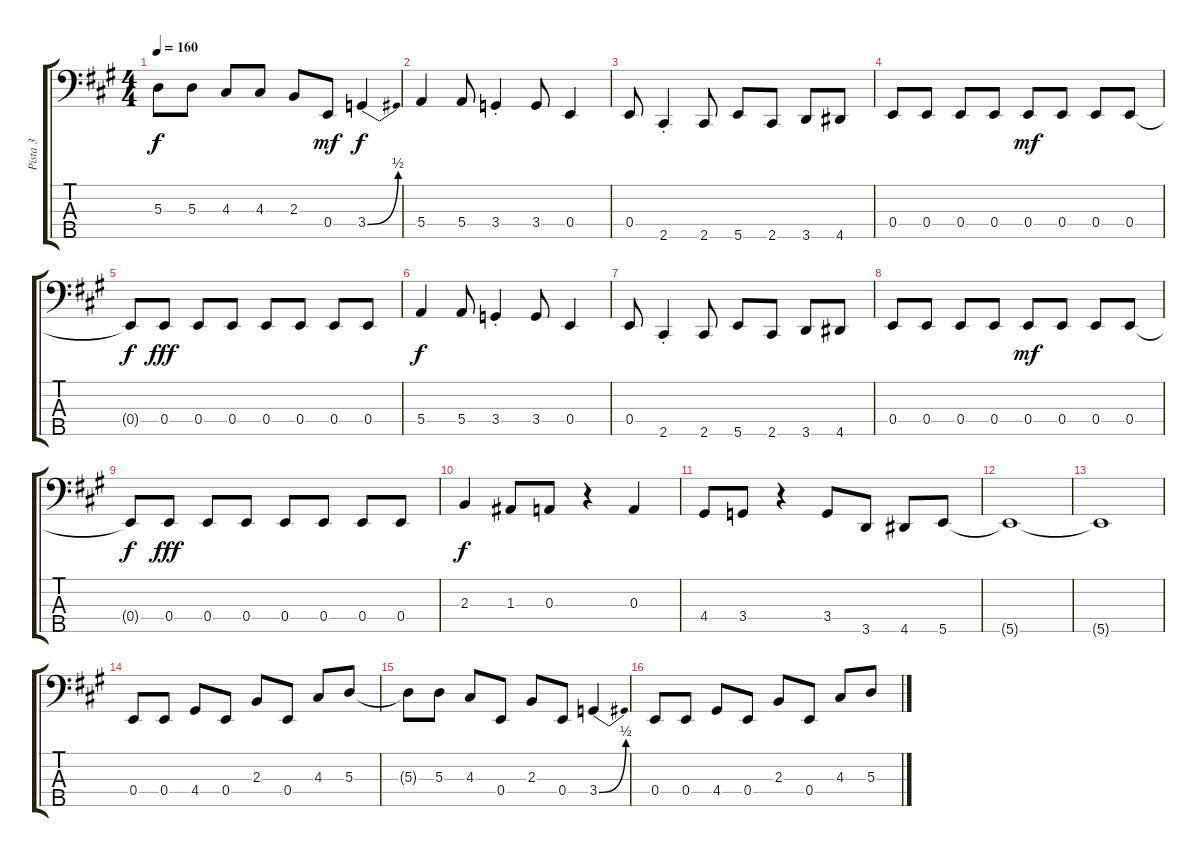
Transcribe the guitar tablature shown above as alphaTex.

\track ("Pista 3" "Pista 3") {instrument electricbassfinger}
\staff {score tabs}
\tuning (G2 D2 A1 E1 B0) {hide}
\ts (4 4)
\tempo 160
\clef f4
\ks a
5.3{t}.8{dy f} 5.3.8 4.3.8 4.3.8 2.3.8 0.4.8{dy mf} 3.4{be (bend 0 0 60 2)}.4{dy f} |
5.4.4 5.4.8 3.4{st}.4 3.4.8 0.4.4 |
0.4.8 2.5{st}.4 2.5.8 5.5.8 2.5.8 3.5.8 4.5.8 |
0.4.8 0.4.8 0.4.8 0.4.8 0.4.8{dy mf} 0.4.8 0.4.8 0.4.8 |
0.4{t}.8{dy f} 0.4.8{dy fff} 0.4.8 0.4.8 0.4.8 0.4.8 0.4.8 0.4.8 |
5.4.4{dy f} 5.4.8 3.4{st}.4 3.4.8 0.4.4 |
0.4.8 2.5{st}.4 2.5.8 5.5.8 2.5.8 3.5.8 4.5.8 |
0.4.8 0.4.8 0.4.8 0.4.8 0.4.8{dy mf} 0.4.8 0.4.8 0.4.8 |
0.4{t}.8{dy f} 0.4.8{dy fff} 0.4.8 0.4.8 0.4.8 0.4.8 0.4.8 0.4.8 |
2.3.4{dy f} 1.3.8 0.3.8 r.4 0.3.4 |
4.4.8 3.4.8 r.4 3.4.8 3.5.8 4.5.8 5.5.8 |
5.5{t}.1 |
5.5{t}.1 |
0.4.8 0.4.8 4.4.8 0.4.8 2.3.8 0.4.8 4.3.8 5.3.8 |
5.3{t}.8 5.3.8 4.3.8 0.4.8 2.3.8 0.4.8 3.4{be (bend 0 0 60 2)}.4 |
0.4.8 0.4.8 4.4.8 0.4.8 2.3.8 0.4.8 4.3.8 5.3.8
